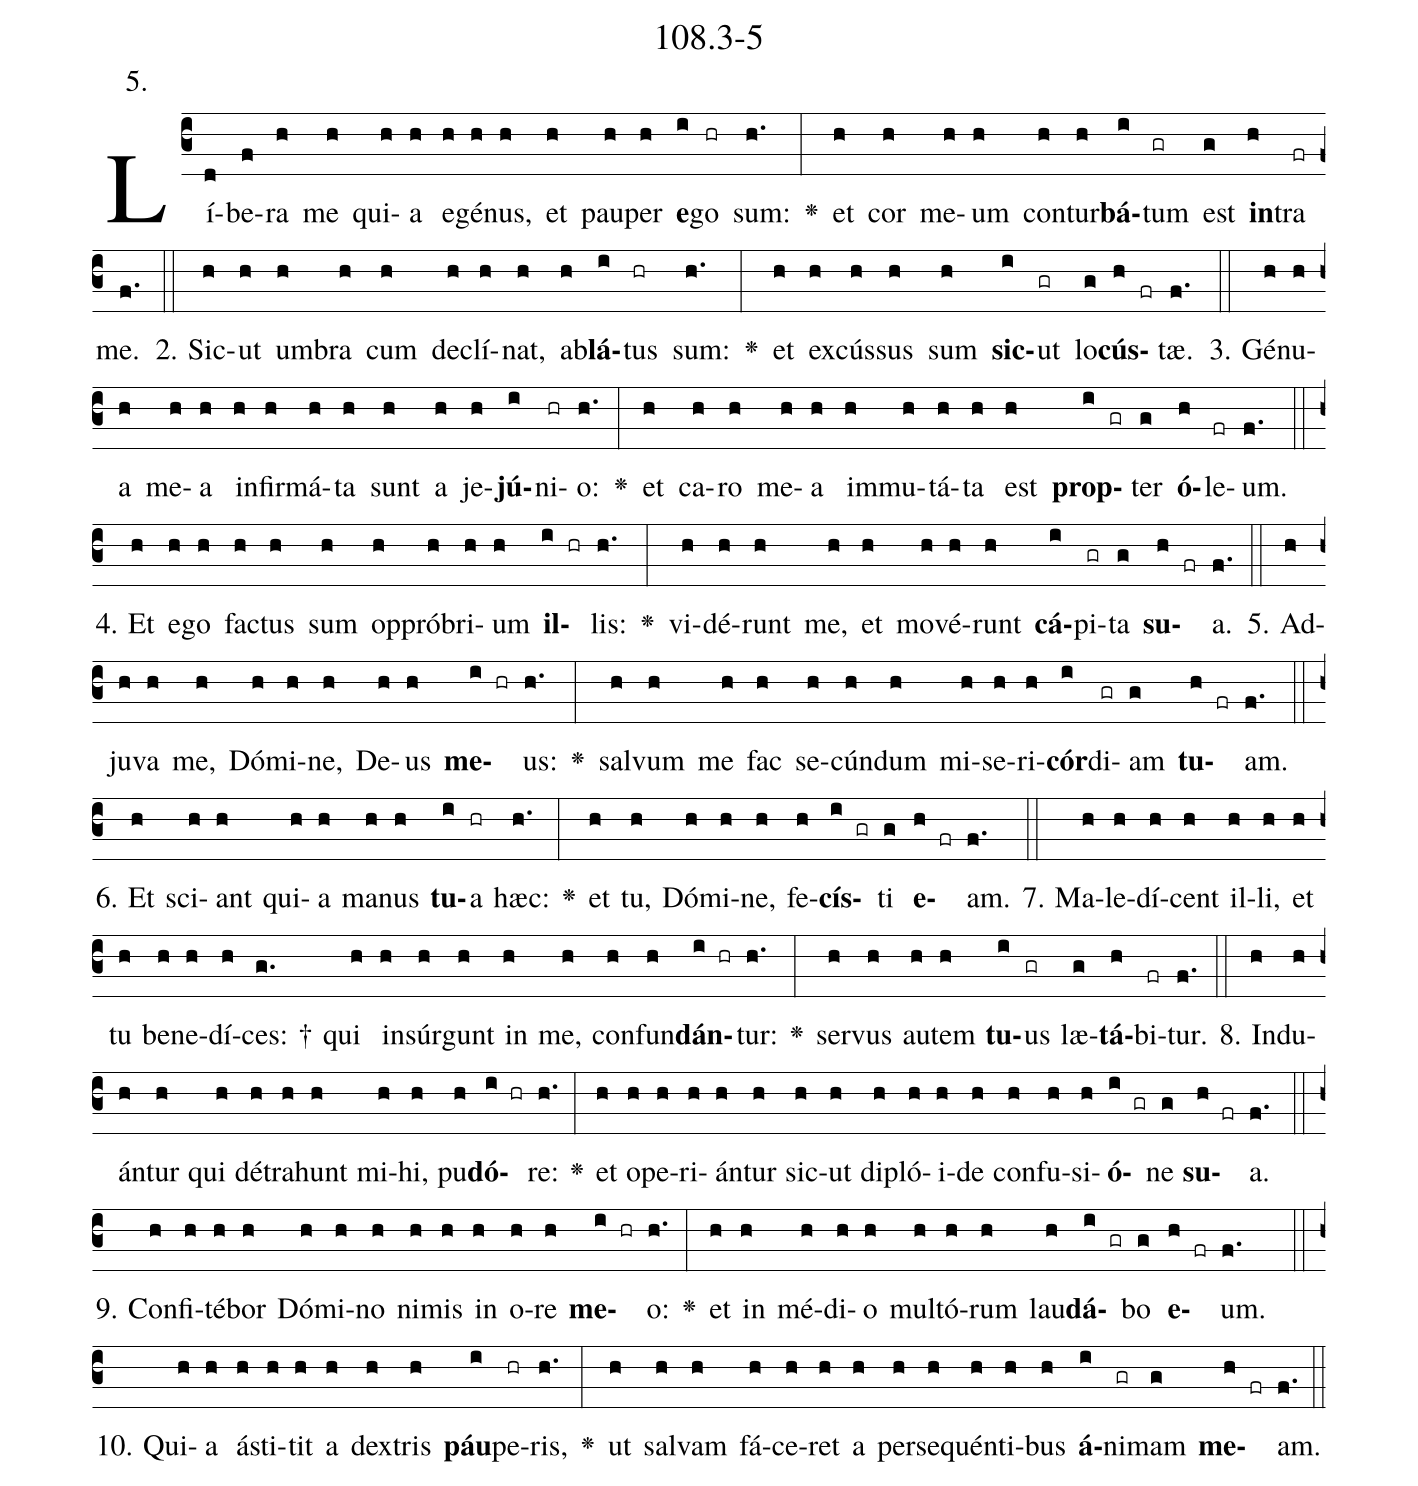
name: 108.3-5;
annotation: 5.;
%%
(c3)Lí(d)be(f)ra(h) me(h) qui(h)a(h) e(h)gé(h)nus,(h) et(h) pau(h)per(h) <b>e</b>(i)go(hr) sum:(h.) <v>\greheightstar</v>(:) et(h) cor(h) me(h)um(h) con(h)tur(h)<b>bá</b>(i)tum(gr) est(g) <b>in</b>(h)tra(fr) me.(f.) (::)
2. Sic(h)ut(h) um(h)bra(h) cum(h) de(h)clí(h)nat,(h) ab(h)<b>lá</b>(i)tus(hr) sum:(h.) <v>\greheightstar</v>(:) et(h) ex(h)cús(h)sus(h) sum(h) <b>sic</b>(i)ut(gr) lo(g)<b>cús</b>(h fr)tæ.(f.) (::)
3. Gé(h)nu(h)a(h) me(h)a(h) in(h)fir(h)má(h)ta(h) sunt(h) a(h) je(h)<b>jú</b>(i)ni(hr)o:(h.) <v>\greheightstar</v>(:) et(h) ca(h)ro(h) me(h)a(h) im(h)mu(h)tá(h)ta(h) est(h) <b>prop</b>(i gr)ter(g) <b>ó</b>(h)le(fr)um.(f.) (::)
4. Et(h) e(h)go(h) fac(h)tus(h) sum(h) op(h)pró(h)bri(h)um(h) <b>il</b>(i hr)lis:(h.) <v>\greheightstar</v>(:) vi(h)dé(h)runt(h) me,(h) et(h) mo(h)vé(h)runt(h) <b>cá</b>(i)pi(gr)ta(g) <b>su</b>(h fr)a.(f.) (::)
5. Ad(h)ju(h)va(h) me,(h) Dó(h)mi(h)ne,(h) De(h)us(h) <b>me</b>(i hr)us:(h.) <v>\greheightstar</v>(:) sal(h)vum(h) me(h) fac(h) se(h)cún(h)dum(h) mi(h)se(h)ri(h)<b>cór</b>(i)di(gr)am(g) <b>tu</b>(h fr)am.(f.) (::)
6. Et(h) sci(h)ant(h) qui(h)a(h) ma(h)nus(h) <b>tu</b>(i)a(hr) hæc:(h.) <v>\greheightstar</v>(:) et(h) tu,(h) Dó(h)mi(h)ne,(h) fe(h)<b>cís</b>(i gr)ti(g) <b>e</b>(h fr)am.(f.) (::)
7. Ma(h)le(h)dí(h)cent(h) il(h)li,(h) et(h) tu(h) be(h)ne(h)dí(h)ces: †(g.) qui(h) in(h)súr(h)gunt(h) in(h) me,(h) con(h)fun(h)<b>dán</b>(i hr)tur:(h.) <v>\greheightstar</v>(:) ser(h)vus(h) au(h)tem(h) <b>tu</b>(i)us(gr) læ(g)<b>tá</b>(h)bi(fr)tur.(f.) (::)
8. Ind(h)u(h)án(h)tur(h) qui(h) dé(h)tra(h)hunt(h) mi(h)hi,(h) pu(h)<b>dó</b>(i hr)re:(h.) <v>\greheightstar</v>(:) et(h) o(h)pe(h)ri(h)án(h)tur(h) sic(h)ut(h) di(h)pló(h)i(h)de(h) con(h)fu(h)si(h)<b>ó</b>(i gr)ne(g) <b>su</b>(h fr)a.(f.) (::)
9. Con(h)fi(h)té(h)bor(h) Dó(h)mi(h)no(h) ni(h)mis(h) in(h) o(h)re(h) <b>me</b>(i hr)o:(h.) <v>\greheightstar</v>(:) et(h) in(h) mé(h)di(h)o(h) mul(h)tó(h)rum(h) lau(h)<b>dá</b>(i gr)bo(g) <b>e</b>(h fr)um.(f.) (::)
10. Qui(h)a(h) á(h)sti(h)tit(h) a(h) dex(h)tris(h) <b>páu</b>(i)pe(hr)ris,(h.) <v>\greheightstar</v>(:) ut(h) sal(h)vam(h) fá(h)ce(h)ret(h) a(h) per(h)se(h)quén(h)ti(h)bus(h) <b>á</b>(i)ni(gr)mam(g) <b>me</b>(h fr)am.(f.) (::)
